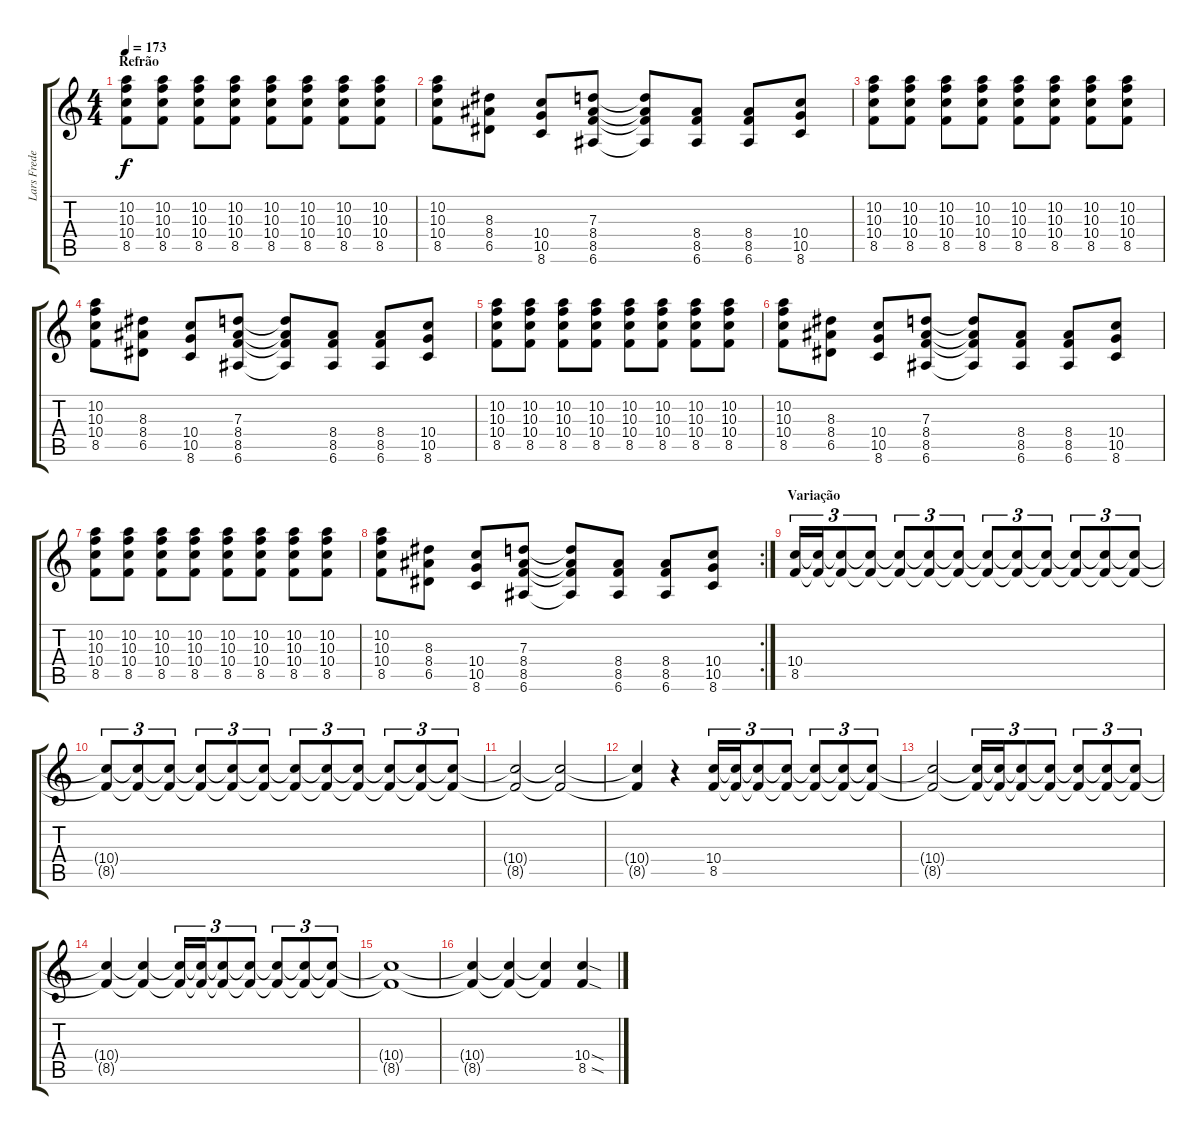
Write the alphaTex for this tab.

\track ("Lars Frederiksen" "Lars Frede") {instrument distortionguitar}
\staff {score tabs}
\tuning (E4 B3 G3 D3 A2 E2) {hide}
\ts (4 4)
\section ("" "Refrão")
\tempo 173
\clef g2
\ks c
(10.2 10.3 10.4 8.5).8{dy f} (10.2 10.3 10.4 8.5).8 (10.2 10.3 10.4 8.5).8 (10.2 10.3 10.4 8.5).8 (10.2 10.3 10.4 8.5).8 (10.2 10.3 10.4 8.5).8 (10.2 10.3 10.4 8.5).8 (10.2 10.3 10.4 8.5).8 |
(10.2 10.3 10.4 8.5).8 (8.3 8.4 6.5).8 (10.4 10.5 8.6).8 (7.3 8.4 8.5 6.6).8 (7.3{t} 8.4{t} 8.5{t} 6.6{t}).8 (8.4 8.5 6.6).8 (8.4 8.5 6.6).8 (10.4 10.5 8.6).8 |
(10.2 10.3 10.4 8.5).8 (10.2 10.3 10.4 8.5).8 (10.2 10.3 10.4 8.5).8 (10.2 10.3 10.4 8.5).8 (10.2 10.3 10.4 8.5).8 (10.2 10.3 10.4 8.5).8 (10.2 10.3 10.4 8.5).8 (10.2 10.3 10.4 8.5).8 |
(10.2 10.3 10.4 8.5).8 (8.3 8.4 6.5).8 (10.4 10.5 8.6).8 (7.3 8.4 8.5 6.6).8 (7.3{t} 8.4{t} 8.5{t} 6.6{t}).8 (8.4 8.5 6.6).8 (8.4 8.5 6.6).8 (10.4 10.5 8.6).8 |
(10.2 10.3 10.4 8.5).8 (10.2 10.3 10.4 8.5).8 (10.2 10.3 10.4 8.5).8 (10.2 10.3 10.4 8.5).8 (10.2 10.3 10.4 8.5).8 (10.2 10.3 10.4 8.5).8 (10.2 10.3 10.4 8.5).8 (10.2 10.3 10.4 8.5).8 |
(10.2 10.3 10.4 8.5).8 (8.3 8.4 6.5).8 (10.4 10.5 8.6).8 (7.3 8.4 8.5 6.6).8 (7.3{t} 8.4{t} 8.5{t} 6.6{t}).8 (8.4 8.5 6.6).8 (8.4 8.5 6.6).8 (10.4 10.5 8.6).8 |
(10.2 10.3 10.4 8.5).8 (10.2 10.3 10.4 8.5).8 (10.2 10.3 10.4 8.5).8 (10.2 10.3 10.4 8.5).8 (10.2 10.3 10.4 8.5).8 (10.2 10.3 10.4 8.5).8 (10.2 10.3 10.4 8.5).8 (10.2 10.3 10.4 8.5).8 |
\rc 2
(10.2 10.3 10.4 8.5).8 (8.3 8.4 6.5).8 (10.4 10.5 8.6).8 (7.3 8.4 8.5 6.6).8 (7.3{t} 8.4{t} 8.5{t} 6.6{t}).8 (8.4 8.5 6.6).8 (8.4 8.5 6.6).8 (10.4 10.5 8.6).8 |
\section ("" "Variação")
(10.4 8.5).16{tu (3 2) volume 0 balance 13} (10.4{t} 8.5{t}).16{tu (3 2) volume 16} (10.4{t} 8.5{t}).8{tu (3 2) volume 16} (10.4{t} 8.5{t}).8{tu (3 2) volume 0 balance 3} (10.4{t} 8.5{t}).8{tu (3 2) volume 16} (10.4{t} 8.5{t}).8{tu (3 2) volume 0 balance 13} (10.4{t} 8.5{t}).8{tu (3 2) volume 16} (10.4{t} 8.5{t}).8{tu (3 2) volume 0 balance 3} (10.4{t} 8.5{t}).8{tu (3 2) volume 16} (10.4{t} 8.5{t}).8{tu (3 2) volume 0 balance 13} (10.4{t} 8.5{t}).8{tu (3 2) volume 16} (10.4{t} 8.5{t}).8{tu (3 2) volume 0 balance 3} (10.4{t} 8.5{t}).8{tu (3 2) volume 16} |
(10.4{t} 8.5{t}).8{tu (3 2) volume 0 balance 13} (10.4{t} 8.5{t}).8{tu (3 2) volume 16} (10.4{t} 8.5{t}).8{tu (3 2) volume 0 balance 3} (10.4{t} 8.5{t}).8{tu (3 2) volume 16} (10.4{t} 8.5{t}).8{tu (3 2) volume 0 balance 13} (10.4{t} 8.5{t}).8{tu (3 2) volume 16} (10.4{t} 8.5{t}).8{tu (3 2) volume 0 balance 3} (10.4{t} 8.5{t}).8{tu (3 2) volume 16} (10.4{t} 8.5{t}).8{tu (3 2) volume 0 balance 13} (10.4{t} 8.5{t}).8{tu (3 2) volume 16} (10.4{t} 8.5{t}).8{tu (3 2) volume 0 balance 3} (10.4{t} 8.5{t}).8{tu (3 2) volume 7} |
(10.4{t} 8.5{t}).2{volume 16} (10.4{t} 8.5{t}).2 |
(10.4{t} 8.5{t}).4 r.4 (10.4 8.5).16{tu (3 2) volume 0 balance 13} (10.4{t} 8.5{t}).16{tu (3 2) volume 16} (10.4{t} 8.5{t}).8{tu (3 2) volume 16} (10.4{t} 8.5{t}).8{tu (3 2) volume 0 balance 3} (10.4{t} 8.5{t}).8{tu (3 2) volume 16} (10.4{t} 8.5{t}).8{tu (3 2) volume 0 balance 13} (10.4{t} 8.5{t}).8{tu (3 2) volume 8} |
(10.4{t} 8.5{t}).2{volume 16} (10.4{t} 8.5{t}).16{tu (3 2)} (10.4{t} 8.5{t}).16{tu (3 2)} (10.4{t} 8.5{t}).8{tu (3 2)} (10.4{t} 8.5{t}).8{tu (3 2) volume 6 balance 3} (10.4{t} 8.5{t}).8{tu (3 2) volume 16} (10.4{t} 8.5{t}).8{tu (3 2) volume 6 balance 13} (10.4{t} 8.5{t}).8{tu (3 2) volume 16} |
(10.4{t} 8.5{t}).4{volume 16} (10.4{t} 8.5{t}).4 (10.4{t} 8.5{t}).16{tu (3 2)} (10.4{t} 8.5{t}).16{tu (3 2)} (10.4{t} 8.5{t}).8{tu (3 2)} (10.4{t} 8.5{t}).8{tu (3 2) volume 0 balance 3} (10.4{t} 8.5{t}).8{tu (3 2) volume 16} (10.4{t} 8.5{t}).8{tu (3 2) volume 0 balance 13} (10.4{t} 8.5{t}).8{tu (3 2) volume 16} |
(10.4{t} 8.5{t}).1{volume 16} |
(10.4{t} 8.5{t}).4 (10.4{t} 8.5{t}).4{volume 0} (10.4{t} 8.5{t}).4{volume 16} (10.4{sod} 8.5{sod}).4
